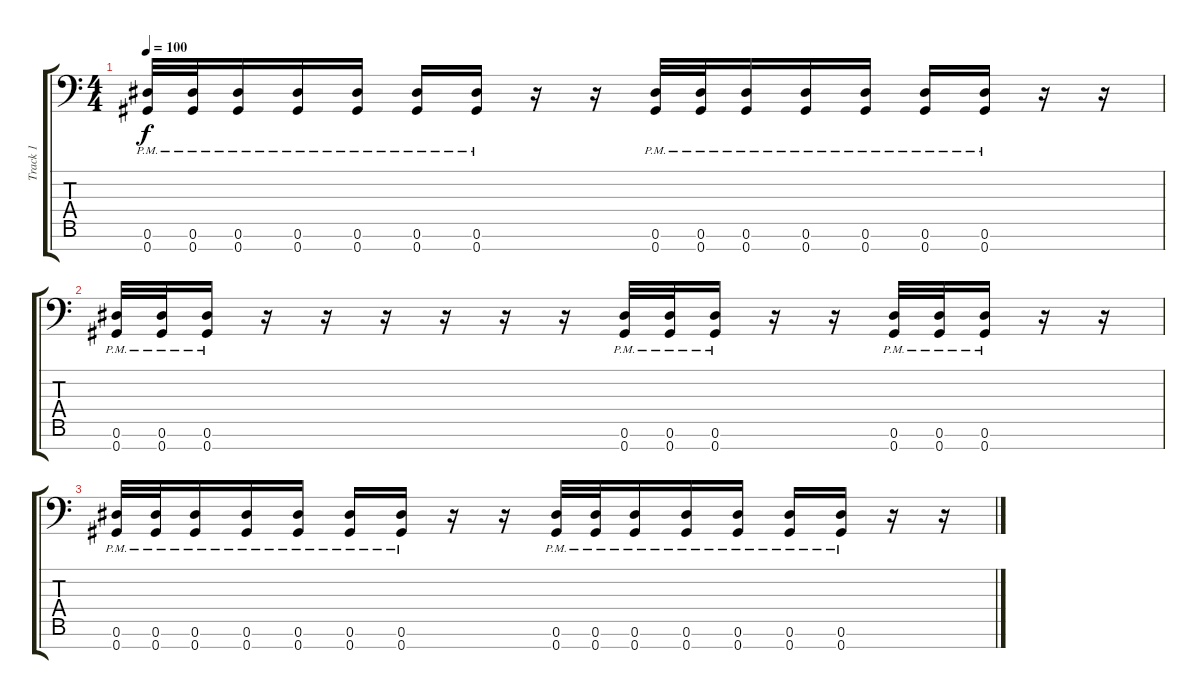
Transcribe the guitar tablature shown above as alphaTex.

\track ("Track 1" "Track 1") {instrument distortionguitar}
\staff {score tabs}
\tuning (Eb4 Bb3 Gb3 Db3 Ab2 Eb2 Ab1) {hide}
\ts (4 4)
\tempo 100
\clef f4
\ks c
(0.6{pm} 0.7{pm}).32{dy f} (0.6{pm} 0.7{pm}).32 (0.6{pm} 0.7{pm}).16 (0.6{pm} 0.7{pm}).16 (0.6{pm} 0.7{pm}).16 (0.6{pm} 0.7{pm}).16 (0.6{pm} 0.7{pm}).16 r.16 r.16 (0.6{pm} 0.7{pm}).32 (0.6{pm} 0.7{pm}).32 (0.6{pm} 0.7{pm}).16 (0.6{pm} 0.7{pm}).16 (0.6{pm} 0.7{pm}).16 (0.6{pm} 0.7{pm}).16 (0.6{pm} 0.7{pm}).16 r.16 r.16 |
(0.6{pm} 0.7{pm}).32 (0.6{pm} 0.7{pm}).32 (0.6{pm} 0.7{pm}).16 r.16 r.16 r.16 r.16 r.16 r.16 (0.6{pm} 0.7{pm}).32 (0.6{pm} 0.7{pm}).32 (0.6{pm} 0.7{pm}).16 r.16 r.16 (0.6{pm} 0.7{pm}).32 (0.6{pm} 0.7{pm}).32 (0.6{pm} 0.7{pm}).16 r.16 r.16 |
(0.6{pm} 0.7{pm}).32 (0.6{pm} 0.7{pm}).32 (0.6{pm} 0.7{pm}).16 (0.6{pm} 0.7{pm}).16 (0.6{pm} 0.7{pm}).16 (0.6{pm} 0.7{pm}).16 (0.6{pm} 0.7{pm}).16 r.16 r.16 (0.6{pm} 0.7{pm}).32 (0.6{pm} 0.7{pm}).32 (0.6{pm} 0.7{pm}).16 (0.6{pm} 0.7{pm}).16 (0.6{pm} 0.7{pm}).16 (0.6{pm} 0.7{pm}).16 (0.6{pm} 0.7{pm}).16 r.16 r.16
